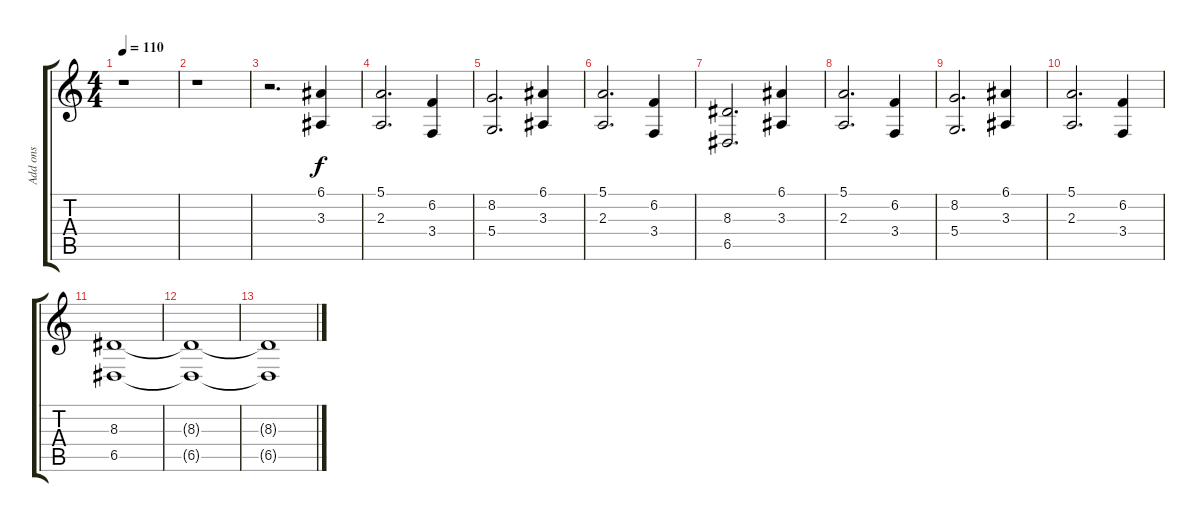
\track ("Add ons" "Add ons") {instrument pad1newage}
\staff {score tabs}
\tuning (E4 B3 G3 D3 A2 E2) {hide}
\ts (4 4)
\tempo 110
\clef g2
\ks c
r.1{dy f} |
r.1 |
r.2{d balance 11 instrument distortionguitar} (6.1 3.3).4 |
(5.1 2.3).2{d} (6.2 3.4).4 |
(8.2 5.4).2{d} (6.1 3.3).4 |
(5.1 2.3).2{d} (6.2 3.4).4 |
(8.3 6.5).2{d} (6.1 3.3).4 |
(5.1 2.3).2{d} (6.2 3.4).4 |
(8.2 5.4).2{d} (6.1 3.3).4 |
(5.1 2.3).2{d} (6.2 3.4).4 |
(8.3 6.5).1 |
(8.3{t} 6.5{t}).1 |
(8.3{t} 6.5{t}).1
